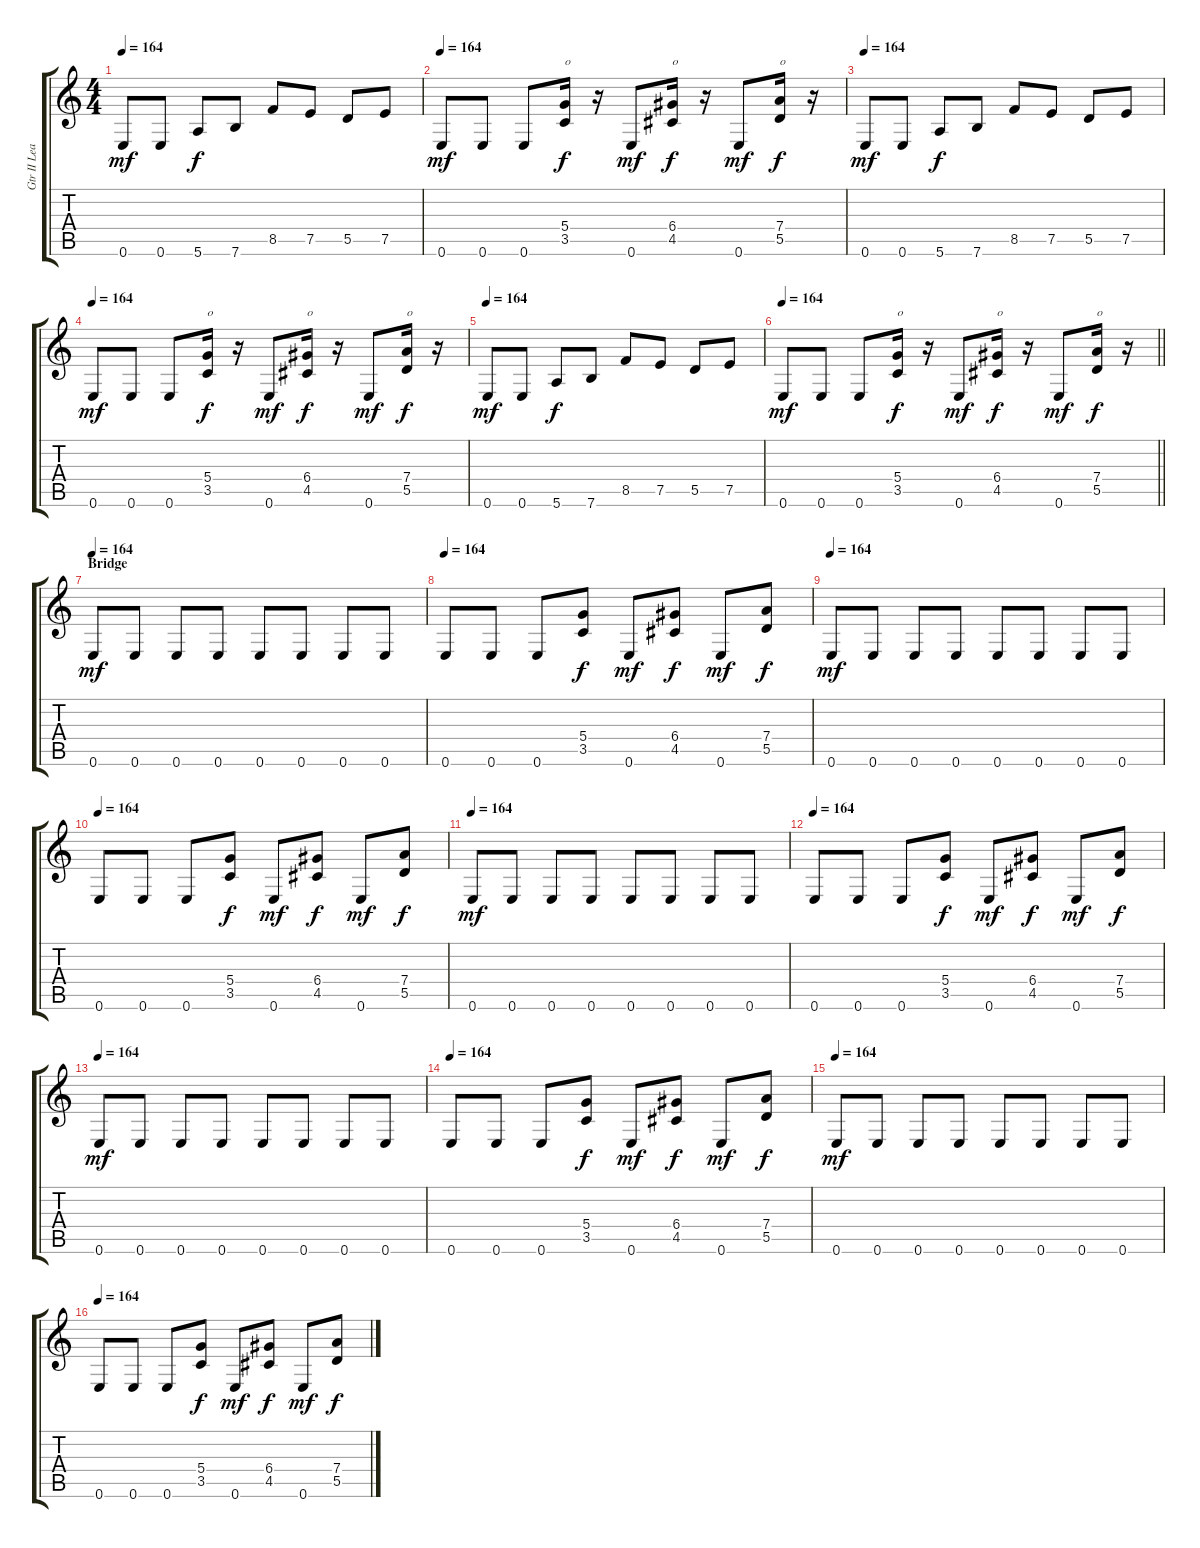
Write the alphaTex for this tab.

\track ("Gtr II Lead" "Gtr II Lea") {instrument overdrivenguitar}
\staff {score tabs}
\tuning (E4 B3 G3 D3 A2 E2) {hide}
\ts (4 4)
\tempo 164
\clef g2
\ks c
0.6.8{dy mf} 0.6.8 5.6.8{dy f} 7.6.8 8.5.8 7.5.8 5.5.8 7.5.8 |
\tempo 164
0.6.8{dy mf} 0.6.8 0.6.8 (5.4 3.5).16{txt "o" dy f} r.16 0.6.8{dy mf} (6.4 4.5).16{txt "o" dy f} r.16 0.6.8{dy mf} (7.4 5.5).16{txt "o" dy f} r.16 |
\tempo 164
0.6.8{dy mf} 0.6.8 5.6.8{dy f} 7.6.8 8.5.8 7.5.8 5.5.8 7.5.8 |
\tempo 164
0.6.8{dy mf} 0.6.8 0.6.8 (5.4 3.5).16{txt "o" dy f} r.16 0.6.8{dy mf} (6.4 4.5).16{txt "o" dy f} r.16 0.6.8{dy mf} (7.4 5.5).16{txt "o" dy f} r.16 |
\tempo 164
0.6.8{dy mf} 0.6.8 5.6.8{dy f} 7.6.8 8.5.8 7.5.8 5.5.8 7.5.8 |
\tempo 164
\barLineRight lightlight
0.6.8{dy mf} 0.6.8 0.6.8 (5.4 3.5).16{txt "o" dy f} r.16 0.6.8{dy mf} (6.4 4.5).16{txt "o" dy f} r.16 0.6.8{dy mf} (7.4 5.5).16{txt "o" dy f} r.16 |
\section ("" "Bridge")
\tempo 164
0.6.8{dy mf} 0.6.8 0.6.8 0.6.8 0.6.8 0.6.8 0.6.8 0.6.8 |
\tempo 164
0.6.8 0.6.8 0.6.8 (5.4 3.5).8{dy f} 0.6.8{dy mf} (6.4 4.5).8{dy f} 0.6.8{dy mf} (7.4 5.5).8{dy f} |
\tempo 164
0.6.8{dy mf} 0.6.8 0.6.8 0.6.8 0.6.8 0.6.8 0.6.8 0.6.8 |
\tempo 164
0.6.8 0.6.8 0.6.8 (5.4 3.5).8{dy f} 0.6.8{dy mf} (6.4 4.5).8{dy f} 0.6.8{dy mf} (7.4 5.5).8{dy f} |
\tempo 164
0.6.8{dy mf} 0.6.8 0.6.8 0.6.8 0.6.8 0.6.8 0.6.8 0.6.8 |
\tempo 164
0.6.8 0.6.8 0.6.8 (5.4 3.5).8{dy f} 0.6.8{dy mf} (6.4 4.5).8{dy f} 0.6.8{dy mf} (7.4 5.5).8{dy f} |
\tempo 164
0.6.8{dy mf} 0.6.8 0.6.8 0.6.8 0.6.8 0.6.8 0.6.8 0.6.8 |
\tempo 164
0.6.8 0.6.8 0.6.8 (5.4 3.5).8{dy f} 0.6.8{dy mf} (6.4 4.5).8{dy f} 0.6.8{dy mf} (7.4 5.5).8{dy f} |
\tempo 164
0.6.8{dy mf} 0.6.8 0.6.8 0.6.8 0.6.8 0.6.8 0.6.8 0.6.8 |
\tempo 164
0.6.8 0.6.8 0.6.8 (5.4 3.5).8{dy f} 0.6.8{dy mf} (6.4 4.5).8{dy f} 0.6.8{dy mf} (7.4 5.5).8{dy f}
